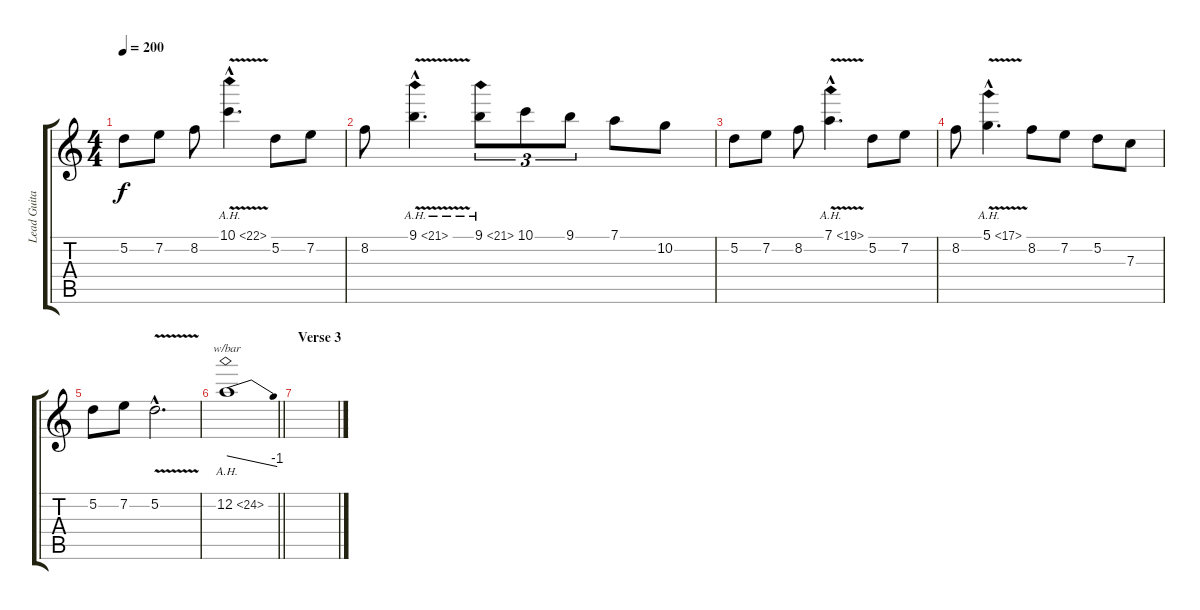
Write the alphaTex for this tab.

\track ("Lead Guitar" "Lead Guita") {instrument distortionguitar}
\staff {score tabs}
\tuning (D4 A3 F3 C3 G2 D2) {hide}
\ts (4 4)
\tempo 200
\clef g2
\ks c
5.2.8{dy f} 7.2.8 8.2.8 10.1{ah 12 v hac}.4{d} 5.2.8 7.2.8 |
8.2.8 9.1{ah 12 v hac}.4{d} 9.1{ah 12}.8{tu (3 2)} 10.1.8{tu (3 2)} 9.1.8{tu (3 2)} 7.1.8 10.2.8 |
5.2.8 7.2.8 8.2.8 7.1{ah 12 v hac}.4{d} 5.2.8 7.2.8 |
8.2.8 5.1{ah 12 v hac}.4{d} 8.2.8 7.2.8 5.2.8 7.3.8 |
5.2.8 7.2.8 5.2{v hac}.2{d} |
\barLineRight lightlight
12.2{ah 12}.1{tbe (dive default 0 0 60 -4)} |
\section ("" "Verse 3")
